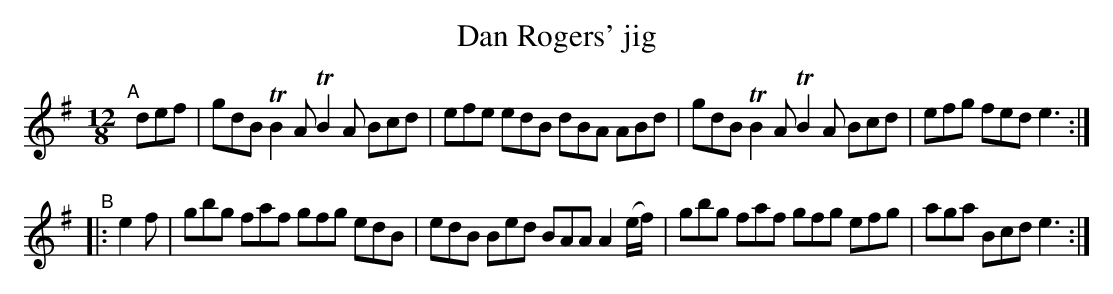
X:1
T: Dan Rogers' jig
M: 12/8
L: 1/8
K: Em
"^A"[|]def \
| gdB TB2A TB2A Bcd | efe edB dBA ABd \
| gdB TB2A TB2A Bcd | efg fed e3 :|
"^B"|: e2f \
| gbg faf gfg edB | edB Bed BAA A2(e/f/) \
| gbg faf gfg efg | aga Bcd e3 :|
